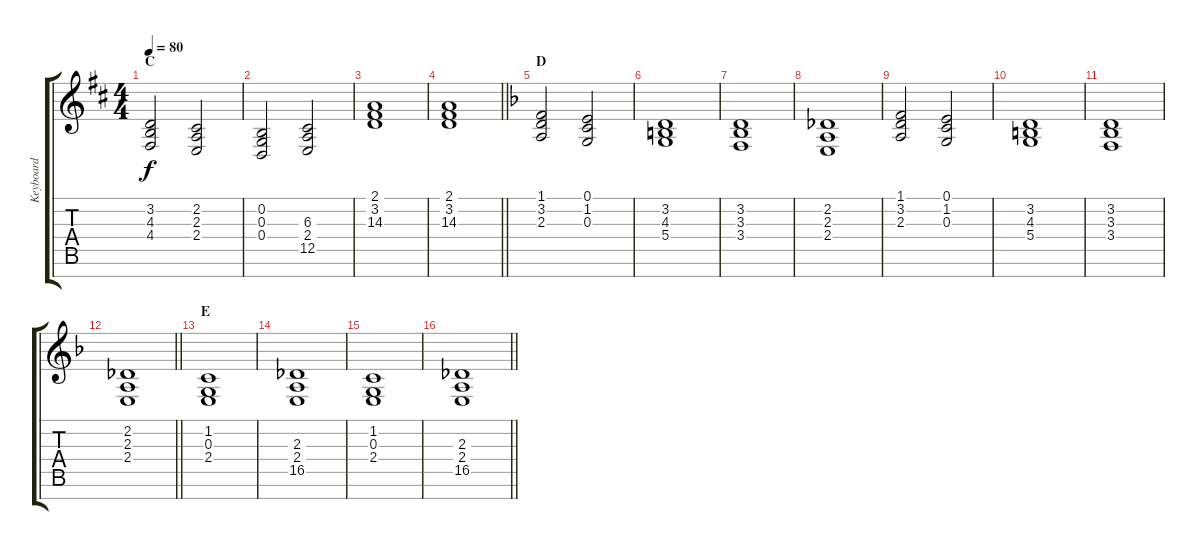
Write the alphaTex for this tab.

\track ("Keyboard" "Keyboard") {instrument stringensemble1}
\staff {score tabs}
\tuning (E4 B3 G3 D3 A2 E2 B1) {hide}
\ts (4 4)
\section ("" "C")
\tempo 80
\clef g2
\ks d
(3.2 4.3 4.4).2{dy f} (2.2 2.3 2.4).2 |
(0.2 0.3 0.4).2 (6.3 2.4 12.5).2 |
(2.1 3.2 14.3).1 |
\barLineRight lightlight
(2.1 3.2 14.3).1 |
\section ("" "D")
\ks f
(1.1 3.2 2.3).2 (0.1 1.2 0.3).2 |
(3.2 4.3 5.4).1 |
(3.2 3.3 3.4).1 |
(2.2 2.3 2.4).1 |
(1.1 3.2 2.3).2 (0.1 1.2 0.3).2 |
(3.2 4.3 5.4).1 |
(3.2 3.3 3.4).1 |
\barLineRight lightlight
(2.2 2.3 2.4).1 |
\section ("" "E")
(1.2 0.3 2.4).1 |
(2.3 2.4 16.5).1 |
(1.2 0.3 2.4).1 |
\barLineRight lightlight
(2.3 2.4 16.5).1
